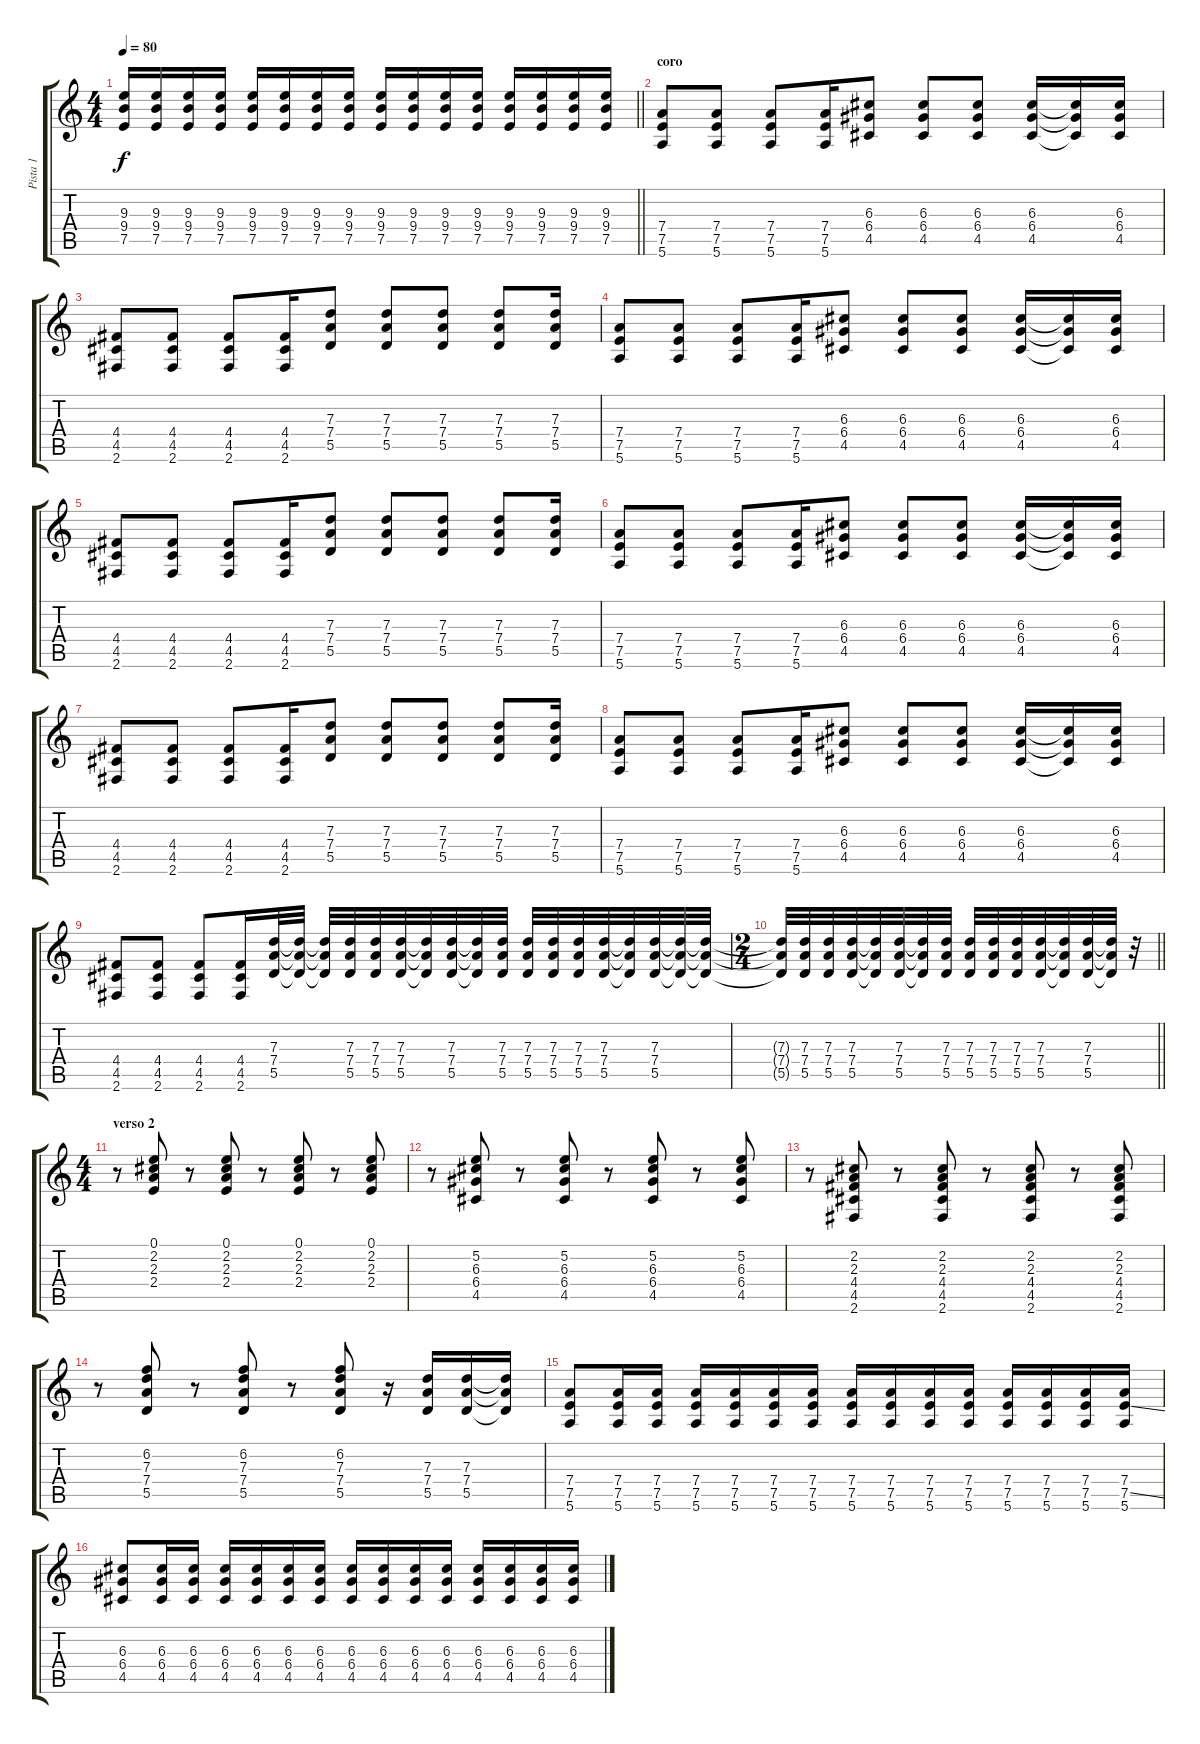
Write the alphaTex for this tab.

\track ("Pista 1" "Pista 1") {instrument overdrivenguitar}
\staff {score tabs}
\tuning (E4 B3 G3 D3 A2 E2) {hide}
\ts (4 4)
\tempo 80
\clef g2
\barLineRight lightlight
\ks c
(9.3 9.4 7.5).16{dy f} (9.3 9.4 7.5).16 (9.3 9.4 7.5).16 (9.3 9.4 7.5).16 (9.3 9.4 7.5).16 (9.3 9.4 7.5).16 (9.3 9.4 7.5).16 (9.3 9.4 7.5).16 (9.3 9.4 7.5).16 (9.3 9.4 7.5).16 (9.3 9.4 7.5).16 (9.3 9.4 7.5).16 (9.3 9.4 7.5).16 (9.3 9.4 7.5).16 (9.3 9.4 7.5).16 (9.3 9.4 7.5).16 |
\section ("" "coro")
(7.4 7.5 5.6).8 (7.4 7.5 5.6).8 (7.4 7.5 5.6).8 (7.4 7.5 5.6).16 (6.3 6.4 4.5).8 (6.3 6.4 4.5).8 (6.3 6.4 4.5).8 (6.3 6.4 4.5).16 (6.3{t} 6.4{t} 4.5{t}).16 (6.3 6.4 4.5).16 |
(4.4 4.5 2.6).8 (4.4 4.5 2.6).8 (4.4 4.5 2.6).8 (4.4 4.5 2.6).16 (7.3 7.4 5.5).8 (7.3 7.4 5.5).8 (7.3 7.4 5.5).8 (7.3 7.4 5.5).8 (7.3 7.4 5.5).16 |
(7.4 7.5 5.6).8 (7.4 7.5 5.6).8 (7.4 7.5 5.6).8 (7.4 7.5 5.6).16 (6.3 6.4 4.5).8 (6.3 6.4 4.5).8 (6.3 6.4 4.5).8 (6.3 6.4 4.5).16 (6.3{t} 6.4{t} 4.5{t}).16 (6.3 6.4 4.5).16 |
(4.4 4.5 2.6).8 (4.4 4.5 2.6).8 (4.4 4.5 2.6).8 (4.4 4.5 2.6).16 (7.3 7.4 5.5).8 (7.3 7.4 5.5).8 (7.3 7.4 5.5).8 (7.3 7.4 5.5).8 (7.3 7.4 5.5).16 |
(7.4 7.5 5.6).8 (7.4 7.5 5.6).8 (7.4 7.5 5.6).8 (7.4 7.5 5.6).16 (6.3 6.4 4.5).8 (6.3 6.4 4.5).8 (6.3 6.4 4.5).8 (6.3 6.4 4.5).16 (6.3{t} 6.4{t} 4.5{t}).16 (6.3 6.4 4.5).16 |
(4.4 4.5 2.6).8 (4.4 4.5 2.6).8 (4.4 4.5 2.6).8 (4.4 4.5 2.6).16 (7.3 7.4 5.5).8 (7.3 7.4 5.5).8 (7.3 7.4 5.5).8 (7.3 7.4 5.5).8 (7.3 7.4 5.5).16 |
(7.4 7.5 5.6).8 (7.4 7.5 5.6).8 (7.4 7.5 5.6).8 (7.4 7.5 5.6).16 (6.3 6.4 4.5).8 (6.3 6.4 4.5).8 (6.3 6.4 4.5).8 (6.3 6.4 4.5).16 (6.3{t} 6.4{t} 4.5{t}).16 (6.3 6.4 4.5).16 |
(4.4 4.5 2.6).8 (4.4 4.5 2.6).8 (4.4 4.5 2.6).8 (4.4 4.5 2.6).16 (7.3 7.4 5.5).32 (7.3{t} 7.4{t} 5.5{t}).32 (7.3{t} 7.4{t} 5.5{t}).32 (7.3 7.4 5.5).32 (7.3 7.4 5.5).32 (7.3 7.4 5.5).32 (7.3{t} 7.4{t} 5.5{t}).32 (7.3 7.4 5.5).32 (7.3{t} 7.4{t} 5.5{t}).32 (7.3 7.4 5.5).32 (7.3 7.4 5.5).32 (7.3 7.4 5.5).32 (7.3 7.4 5.5).32 (7.3 7.4 5.5).32 (7.3{t} 7.4{t} 5.5{t}).32 (7.3 7.4 5.5).32 (7.3{t} 7.4{t} 5.5{t}).32 (7.3{t} 7.4{t} 5.5{t}).32 |
\ts (2 4)
\barLineRight lightlight
(7.3{t} 7.4{t} 5.5{t}).32 (7.3 7.4 5.5).32 (7.3 7.4 5.5).32 (7.3 7.4 5.5).32 (7.3{t} 7.4{t} 5.5{t}).32 (7.3 7.4 5.5).32 (7.3{t} 7.4{t} 5.5{t}).32 (7.3 7.4 5.5).32 (7.3 7.4 5.5).32 (7.3 7.4 5.5).32 (7.3 7.4 5.5).32 (7.3 7.4 5.5).32 (7.3{t} 7.4{t} 5.5{t}).32 (7.3 7.4 5.5).32 (7.3{t} 7.4{t} 5.5{t}).32 r.32 |
\ts (4 4)
\section ("" "verso 2")
r.8{instrument electricguitarclean} (0.1 2.2 2.3 2.4).8 r.8 (0.1 2.2 2.3 2.4).8 r.8 (0.1 2.2 2.3 2.4).8 r.8 (0.1 2.2 2.3 2.4).8 |
r.8 (5.2 6.3 6.4 4.5).8 r.8 (5.2 6.3 6.4 4.5).8 r.8 (5.2 6.3 6.4 4.5).8 r.8 (5.2 6.3 6.4 4.5).8 |
r.8 (2.2 2.3 4.4 4.5 2.6).8 r.8 (2.2 2.3 4.4 4.5 2.6).8 r.8 (2.2 2.3 4.4 4.5 2.6).8 r.8 (2.2 2.3 4.4 4.5 2.6).8 |
r.8 (6.2 7.3 7.4 5.5).8 r.8 (6.2 7.3 7.4 5.5).8 r.8 (6.2 7.3 7.4 5.5).8 r.16 (7.3 7.4 5.5).16{instrument overdrivenguitar} (7.3 7.4 5.5).16 (7.3{t} 7.4{t} 5.5{t}).16 |
(7.4 7.5 5.6).8 (7.4 7.5 5.6).16 (7.4 7.5 5.6).16 (7.4 7.5 5.6).16 (7.4 7.5 5.6).16 (7.4 7.5 5.6).16 (7.4 7.5 5.6).16 (7.4 7.5 5.6).16 (7.4 7.5 5.6).16 (7.4 7.5 5.6).16 (7.4 7.5 5.6).16 (7.4 7.5 5.6).16 (7.4 7.5 5.6).16 (7.4 7.5 5.6).16 (7.4 7.5{ss} 5.6).16 |
(6.3 6.4 4.5).8 (6.3 6.4 4.5).16 (6.3 6.4 4.5).16 (6.3 6.4 4.5).16 (6.3 6.4 4.5).16 (6.3 6.4 4.5).16 (6.3 6.4 4.5).16 (6.3 6.4 4.5).16 (6.3 6.4 4.5).16 (6.3 6.4 4.5).16 (6.3 6.4 4.5).16 (6.3 6.4 4.5).16 (6.3 6.4 4.5).16 (6.3 6.4 4.5).16 (6.3 6.4 4.5{ss}).16
